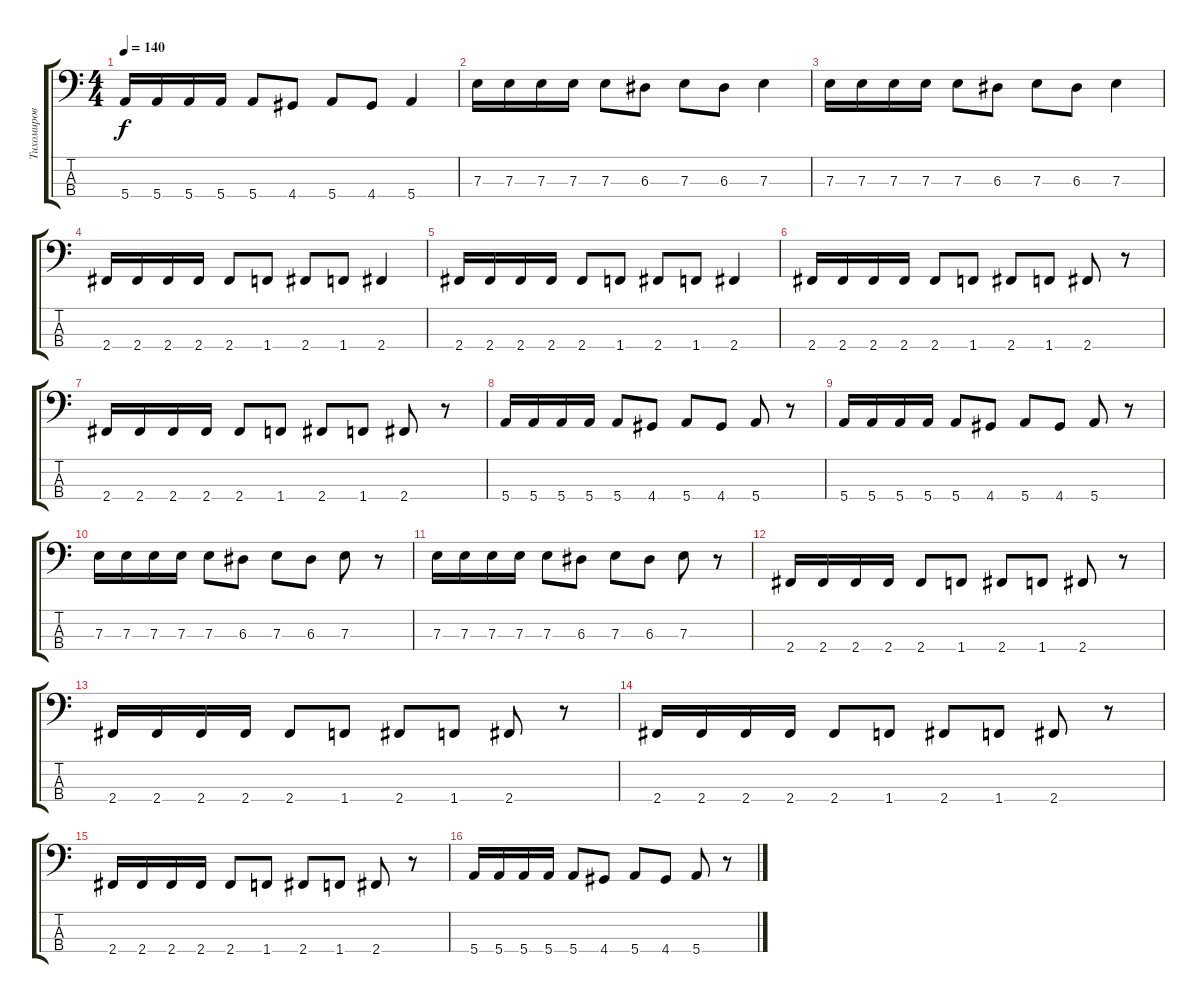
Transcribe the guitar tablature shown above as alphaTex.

\track ("Тихомиров" "Тихомиров") {instrument electricbasspick}
\staff {score tabs}
\tuning (G2 D2 A1 E1) {hide}
\ts (4 4)
\tempo 140
\clef f4
\ks c
5.4.16{dy f} 5.4.16 5.4.16 5.4.16 5.4.8 4.4.8 5.4.8 4.4.8 5.4.4 |
7.3.16 7.3.16 7.3.16 7.3.16 7.3.8 6.3.8 7.3.8 6.3.8 7.3.4 |
7.3.16 7.3.16 7.3.16 7.3.16 7.3.8 6.3.8 7.3.8 6.3.8 7.3.4 |
2.4.16 2.4.16 2.4.16 2.4.16 2.4.8 1.4.8 2.4.8 1.4.8 2.4.4 |
2.4.16 2.4.16 2.4.16 2.4.16 2.4.8 1.4.8 2.4.8 1.4.8 2.4.4 |
2.4.16 2.4.16 2.4.16 2.4.16 2.4.8 1.4.8 2.4.8 1.4.8 2.4.8 r.8 |
2.4.16 2.4.16 2.4.16 2.4.16 2.4.8 1.4.8 2.4.8 1.4.8 2.4.8 r.8 |
5.4.16 5.4.16 5.4.16 5.4.16 5.4.8 4.4.8 5.4.8 4.4.8 5.4.8 r.8 |
5.4.16 5.4.16 5.4.16 5.4.16 5.4.8 4.4.8 5.4.8 4.4.8 5.4.8 r.8 |
7.3.16 7.3.16 7.3.16 7.3.16 7.3.8 6.3.8 7.3.8 6.3.8 7.3.8 r.8 |
7.3.16 7.3.16 7.3.16 7.3.16 7.3.8 6.3.8 7.3.8 6.3.8 7.3.8 r.8 |
2.4.16 2.4.16 2.4.16 2.4.16 2.4.8 1.4.8 2.4.8 1.4.8 2.4.8 r.8 |
2.4.16 2.4.16 2.4.16 2.4.16 2.4.8 1.4.8 2.4.8 1.4.8 2.4.8 r.8 |
2.4.16 2.4.16 2.4.16 2.4.16 2.4.8 1.4.8 2.4.8 1.4.8 2.4.8 r.8 |
2.4.16 2.4.16 2.4.16 2.4.16 2.4.8 1.4.8 2.4.8 1.4.8 2.4.8 r.8 |
5.4.16 5.4.16 5.4.16 5.4.16 5.4.8 4.4.8 5.4.8 4.4.8 5.4.8 r.8
